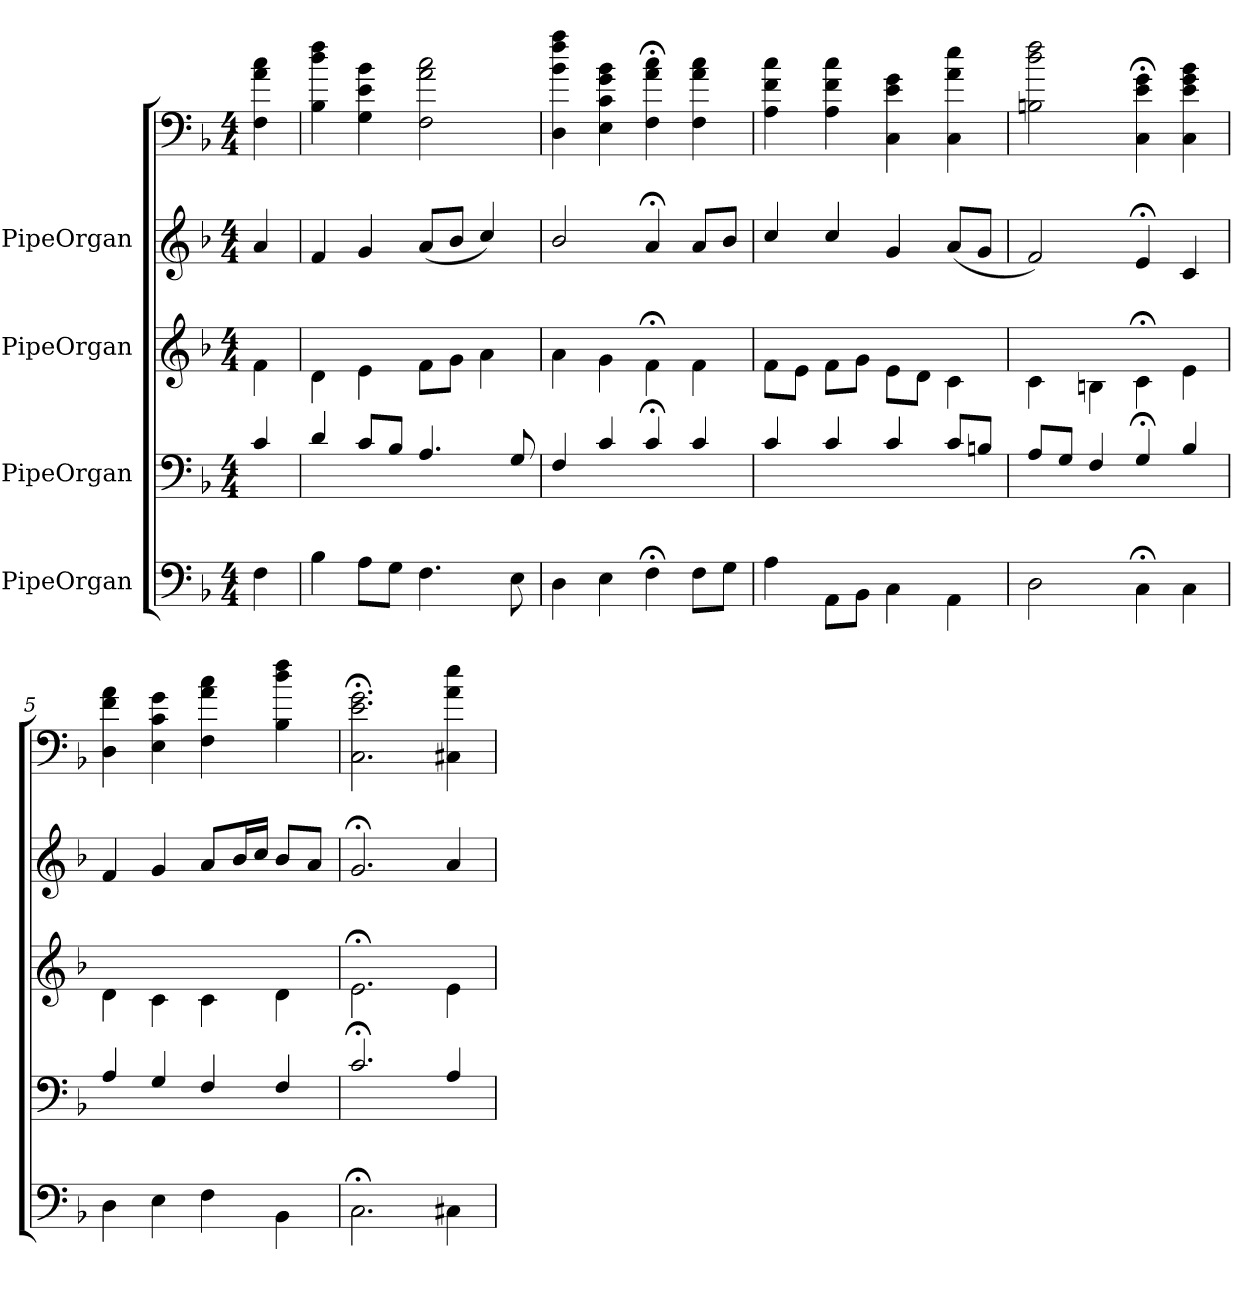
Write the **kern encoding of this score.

**kern	**kern	**kern	**kern	**kern
*part5	*part4	*part3	*part2	*part1
*staff5	*staff4	*staff3	*staff2	*staff1
*I"PipeOrgan	*I"PipeOrgan	*I"PipeOrgan	*I"PipeOrgan	*
*clefF4	*clefF4	*clefG2	*clefG2	*
*k[b-]	*k[b-]	*k[b-]	*k[b-]	*k[b-]
*F:	*F:	*F:	*F:	*F:
*M4/4	*M4/4	*M4/4	*M4/4	*M4/4
*MM60	*MM60	*MM60	*MM60	*MM60
=	=	=	=	=
4F\	4c/	4f\	4a/	4F 4a 4cc
=1	=1	=1	=1	=1
4B-\	4d/	4d\	4f/	4B- 4dd 4ff
8A\L	8c/L	4e\	4g/	4G 4e 4b-
8G\J	8B-/J	.	.	.
4.F\	4.A/	8f\L	(8a/L	2F 2a 2cc
.	.	8g\J	8b-/J	.
.	.	4a\	4cc/)	.
8E\	8G/	.	.	.
=2	=2	=2	=2	=2
4D\	4F/	4a\	2b-/	4D 4b- 4ff 4aa
4E\	4c/	4g\	.	4E 4c 4g 4b-
4F;<\	4c;</	4f;<\	4a;</	4F;< 4a;< 4cc;<
8F\L	4c/	4f\	8a/L	4F 4a 4cc
8G\J	.	.	8b-/J	.
=3	=3	=3	=3	=3
4A\	4c/	8f\L	4cc/	4A 4f 4cc
.	.	8e\J	.	.
8AA\L	4c/	8f\L	4cc/	4A 4f 4cc
8BB-\J	.	8g\J	.	.
4C\	4c/	8e\L	4g/	4C 4e 4g
.	.	8d\J	.	.
4AA\	8c/L	4c\	(8a/L	4C 4a 4ee
.	8Bn/J	.	8g/J	.
=4	=4	=4	=4	=4
2D\	8A/L	4c\	2f/)	2Bn 2dd 2ff
.	8G/J	.	.	.
.	4F/	4Bn\	.	.
4C;<\	4G;</	4c;<\	4e;</	4C;< 4e;< 4g;<
4C\	4B-/	4e\	4c/	4C 4e 4g 4b-
=5	=5	=5	=5	=5
4D\	4A/	4d\	4f/	4D 4f 4a
4E\	4G/	4c\	4g/	4E 4c 4g
4F\	4F/	4c\	8a/L	4F 4a 4cc
.	.	.	16b-/L	.
.	.	.	16cc/JJ	.
4BB-\	4F/	4d\	8b-/L	4B- 4dd 4ff
.	.	.	8a/J	.
=6	=6	=6	=6	=6
2.C;<\	2.c;</	2.e;<\	2.g;</	2.C;< 2.e;< 2.g;<
4C#X\	4A/	4e\	4a/	4C#X 4a 4ee
=	=	=	=	=
*-	*-	*-	*-	*-
